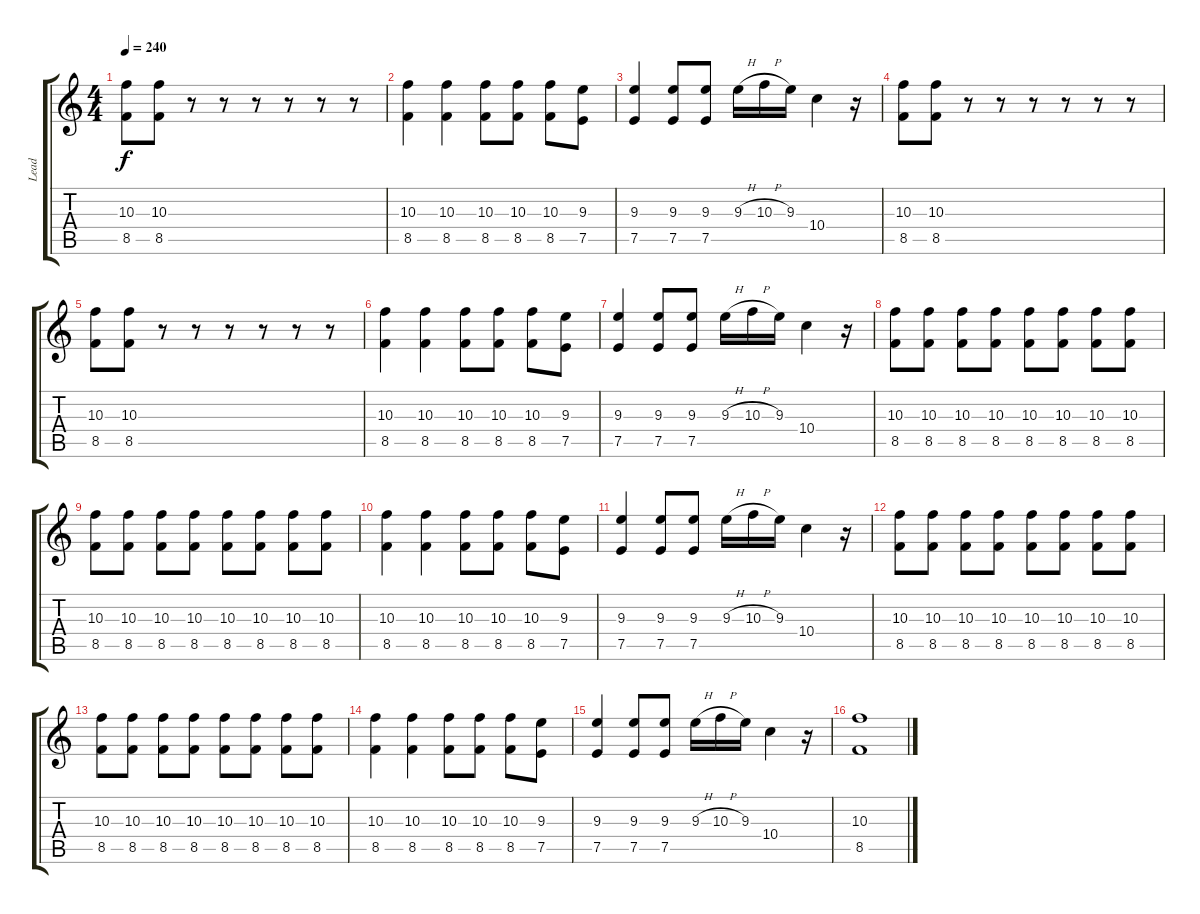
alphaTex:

\track ("Lead" "Lead") {instrument overdrivenguitar}
\staff {score tabs}
\tuning (E4 B3 G3 D3 A2 E2) {hide}
\ts (4 4)
\tempo 240
\clef g2
\ks c
(10.3 8.5).8{dy f} (10.3 8.5).8 r.8 r.8 r.8 r.8 r.8 r.8 |
(10.3 8.5).4 (10.3 8.5).4 (10.3 8.5).8 (10.3 8.5).8 (10.3 8.5).8 (9.3 7.5).8 |
(9.3 7.5).4 (9.3 7.5).8 (9.3 7.5).8 9.3{h}.16 10.3{h}.16 9.3.16 10.4.4 r.16 |
(10.3 8.5).8 (10.3 8.5).8 r.8 r.8 r.8 r.8 r.8 r.8 |
(10.3 8.5).8 (10.3 8.5).8 r.8 r.8 r.8 r.8 r.8 r.8 |
(10.3 8.5).4 (10.3 8.5).4 (10.3 8.5).8 (10.3 8.5).8 (10.3 8.5).8 (9.3 7.5).8 |
(9.3 7.5).4 (9.3 7.5).8 (9.3 7.5).8 9.3{h}.16 10.3{h}.16 9.3.16 10.4.4 r.16 |
(10.3 8.5).8 (10.3 8.5).8 (10.3 8.5).8 (10.3 8.5).8 (10.3 8.5).8 (10.3 8.5).8 (10.3 8.5).8 (10.3 8.5).8 |
(10.3 8.5).8 (10.3 8.5).8 (10.3 8.5).8 (10.3 8.5).8 (10.3 8.5).8 (10.3 8.5).8 (10.3 8.5).8 (10.3 8.5).8 |
(10.3 8.5).4 (10.3 8.5).4 (10.3 8.5).8 (10.3 8.5).8 (10.3 8.5).8 (9.3 7.5).8 |
(9.3 7.5).4 (9.3 7.5).8 (9.3 7.5).8 9.3{h}.16 10.3{h}.16 9.3.16 10.4.4 r.16 |
(10.3 8.5).8 (10.3 8.5).8 (10.3 8.5).8 (10.3 8.5).8 (10.3 8.5).8 (10.3 8.5).8 (10.3 8.5).8 (10.3 8.5).8 |
(10.3 8.5).8 (10.3 8.5).8 (10.3 8.5).8 (10.3 8.5).8 (10.3 8.5).8 (10.3 8.5).8 (10.3 8.5).8 (10.3 8.5).8 |
(10.3 8.5).4 (10.3 8.5).4 (10.3 8.5).8 (10.3 8.5).8 (10.3 8.5).8 (9.3 7.5).8 |
(9.3 7.5).4 (9.3 7.5).8 (9.3 7.5).8 9.3{h}.16 10.3{h}.16 9.3.16 10.4.4 r.16 |
(10.3 8.5).1
